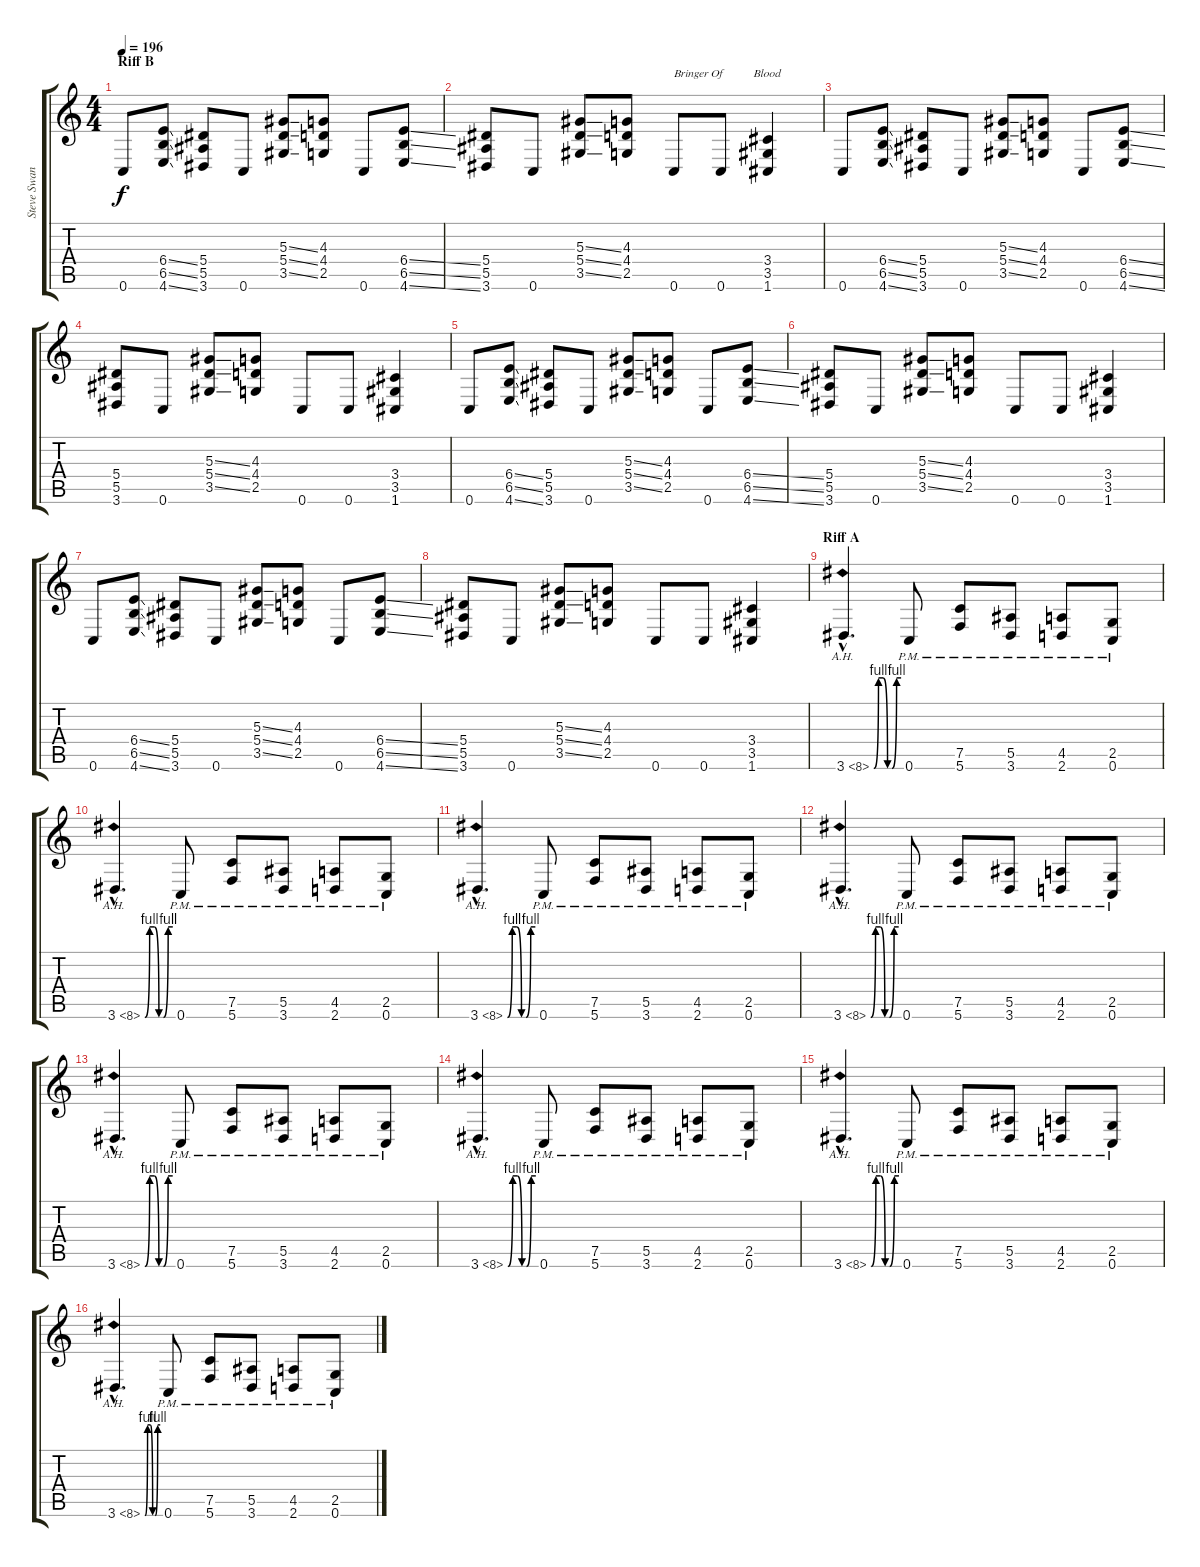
\track ("Steve Swanson" "Steve Swan") {instrument distortionguitar}
\staff {score tabs}
\tuning (C4 G3 Eb3 Bb2 F2 C2) {hide}
\ts (4 4)
\section ("" "Riff B")
\tempo 196
\clef g2
\ks c
0.6.8{dy f} (6.4{ss} 6.5{ss} 4.6{ss}).8 (5.4 5.5 3.6).8 0.6.8 (5.3{ss} 5.4{ss} 3.5{ss}).8 (4.3 4.4 2.5).8 0.6.8 (6.4{ss} 6.5{ss} 4.6{ss}).8 |
(5.4 5.5 3.6).8 0.6.8 (5.3{ss} 5.4{ss} 3.5{ss}).8 (4.3 4.4 2.5).8 0.6.8{txt "Bringer Of          Blood"} 0.6.8 (3.4 3.5 1.6).4 |
0.6.8 (6.4{ss} 6.5{ss} 4.6{ss}).8 (5.4 5.5 3.6).8 0.6.8 (5.3{ss} 5.4{ss} 3.5{ss}).8 (4.3 4.4 2.5).8 0.6.8 (6.4{ss} 6.5{ss} 4.6{ss}).8 |
(5.4 5.5 3.6).8 0.6.8 (5.3{ss} 5.4{ss} 3.5{ss}).8 (4.3 4.4 2.5).8 0.6.8 0.6.8 (3.4 3.5 1.6).4 |
0.6.8 (6.4{ss} 6.5{ss} 4.6{ss}).8 (5.4 5.5 3.6).8 0.6.8 (5.3{ss} 5.4{ss} 3.5{ss}).8 (4.3 4.4 2.5).8 0.6.8 (6.4{ss} 6.5{ss} 4.6{ss}).8 |
(5.4 5.5 3.6).8 0.6.8 (5.3{ss} 5.4{ss} 3.5{ss}).8 (4.3 4.4 2.5).8 0.6.8 0.6.8 (3.4 3.5 1.6).4 |
0.6.8 (6.4{ss} 6.5{ss} 4.6{ss}).8 (5.4 5.5 3.6).8 0.6.8 (5.3{ss} 5.4{ss} 3.5{ss}).8 (4.3 4.4 2.5).8 0.6.8 (6.4{ss} 6.5{ss} 4.6{ss}).8 |
(5.4 5.5 3.6).8 0.6.8 (5.3{ss} 5.4{ss} 3.5{ss}).8 (4.3 4.4 2.5).8 0.6.8 0.6.8 (3.4 3.5 1.6).4 |
\section ("" "Riff A")
3.6{be (custom 0 0 10 4 20 4 30 0 40 0 50 4 60 4) ah 5 hac}.4{d} 0.6{pm}.8 (7.5{pm} 5.6{pm}).8 (5.5{pm} 3.6{pm}).8 (4.5{pm} 2.6{pm}).8 (2.5{pm} 0.6{pm}).8 |
3.6{be (custom 0 0 10 4 20 4 30 0 40 0 50 4 60 4) ah 5 hac}.4{d} 0.6{pm}.8 (7.5{pm} 5.6{pm}).8 (5.5{pm} 3.6{pm}).8 (4.5{pm} 2.6{pm}).8 (2.5{pm} 0.6{pm}).8 |
3.6{be (custom 0 0 10 4 20 4 30 0 40 0 50 4 60 4) ah 5 hac}.4{d} 0.6{pm}.8 (7.5{pm} 5.6{pm}).8 (5.5{pm} 3.6{pm}).8 (4.5{pm} 2.6{pm}).8 (2.5{pm} 0.6{pm}).8 |
3.6{be (custom 0 0 10 4 20 4 30 0 40 0 50 4 60 4) ah 5 hac}.4{d} 0.6{pm}.8 (7.5{pm} 5.6{pm}).8 (5.5{pm} 3.6{pm}).8 (4.5{pm} 2.6{pm}).8 (2.5{pm} 0.6{pm}).8 |
3.6{be (custom 0 0 10 4 20 4 30 0 40 0 50 4 60 4) ah 5 hac}.4{d} 0.6{pm}.8 (7.5{pm} 5.6{pm}).8 (5.5{pm} 3.6{pm}).8 (4.5{pm} 2.6{pm}).8 (2.5{pm} 0.6{pm}).8 |
3.6{be (custom 0 0 10 4 20 4 30 0 40 0 50 4 60 4) ah 5 hac}.4{d} 0.6{pm}.8 (7.5{pm} 5.6{pm}).8 (5.5{pm} 3.6{pm}).8 (4.5{pm} 2.6{pm}).8 (2.5{pm} 0.6{pm}).8 |
3.6{be (custom 0 0 10 4 20 4 30 0 40 0 50 4 60 4) ah 5 hac}.4{d} 0.6{pm}.8 (7.5{pm} 5.6{pm}).8 (5.5{pm} 3.6{pm}).8 (4.5{pm} 2.6{pm}).8 (2.5{pm} 0.6{pm}).8 |
3.6{be (custom 0 0 10 4 20 4 30 0 40 0 50 4 60 4) ah 5 hac}.4{d} 0.6{pm}.8 (7.5{pm} 5.6{pm}).8 (5.5{pm} 3.6{pm}).8 (4.5{pm} 2.6{pm}).8 (2.5{pm} 0.6{pm}).8
